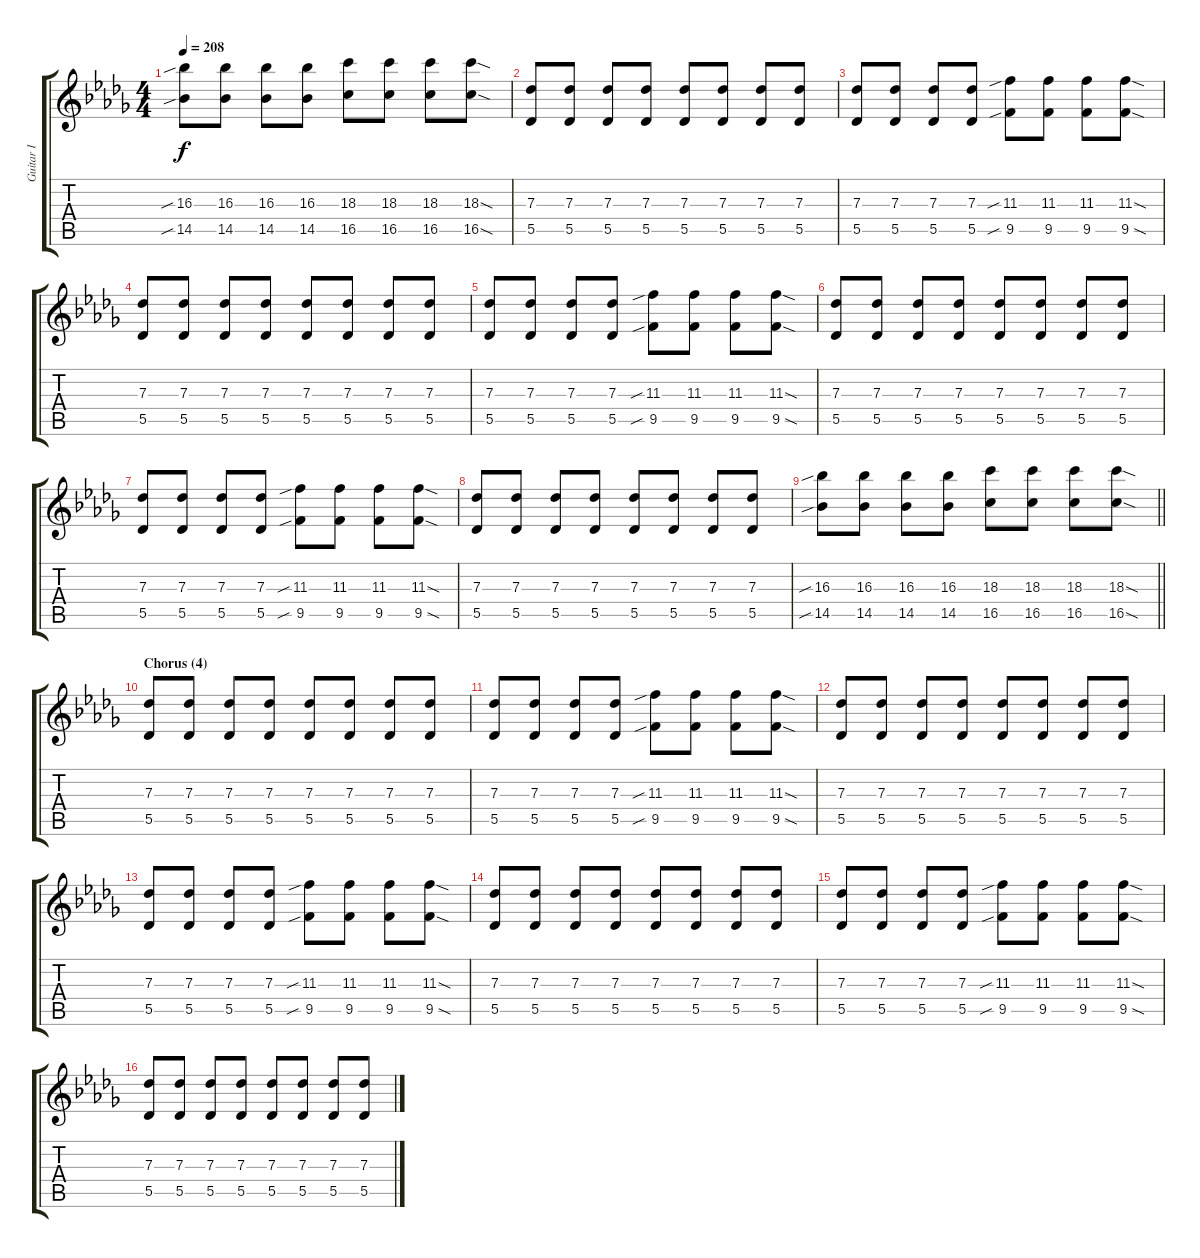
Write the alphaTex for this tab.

\track ("Guitar I" "Guitar I") {instrument distortionguitar}
\staff {score tabs}
\tuning (Eb4 Bb3 Gb3 Db3 Ab2 Db2) {hide}
\ts (4 4)
\tempo 208
\clef g2
\ks db
(16.3{sib} 14.5{sib}).8{dy f} (16.3 14.5).8 (16.3 14.5).8 (16.3 14.5).8 (18.3 16.5).8 (18.3 16.5).8 (18.3 16.5).8 (18.3{sod} 16.5{sod}).8 |
(7.3 5.5).8 (7.3 5.5).8 (7.3 5.5).8 (7.3 5.5).8 (7.3 5.5).8 (7.3 5.5).8 (7.3 5.5).8 (7.3 5.5).8 |
(7.3 5.5).8 (7.3 5.5).8 (7.3 5.5).8 (7.3 5.5).8 (11.3{sib} 9.5{sib}).8 (11.3 9.5).8 (11.3 9.5).8 (11.3{sod} 9.5{sod}).8 |
(7.3 5.5).8 (7.3 5.5).8 (7.3 5.5).8 (7.3 5.5).8 (7.3 5.5).8 (7.3 5.5).8 (7.3 5.5).8 (7.3 5.5).8 |
(7.3 5.5).8 (7.3 5.5).8 (7.3 5.5).8 (7.3 5.5).8 (11.3{sib} 9.5{sib}).8 (11.3 9.5).8 (11.3 9.5).8 (11.3{sod} 9.5{sod}).8 |
(7.3 5.5).8 (7.3 5.5).8 (7.3 5.5).8 (7.3 5.5).8 (7.3 5.5).8 (7.3 5.5).8 (7.3 5.5).8 (7.3 5.5).8 |
(7.3 5.5).8 (7.3 5.5).8 (7.3 5.5).8 (7.3 5.5).8 (11.3{sib} 9.5{sib}).8 (11.3 9.5).8 (11.3 9.5).8 (11.3{sod} 9.5{sod}).8 |
(7.3 5.5).8 (7.3 5.5).8 (7.3 5.5).8 (7.3 5.5).8 (7.3 5.5).8 (7.3 5.5).8 (7.3 5.5).8 (7.3 5.5).8 |
\barLineRight lightlight
(16.3{sib} 14.5{sib}).8 (16.3 14.5).8 (16.3 14.5).8 (16.3 14.5).8 (18.3 16.5).8 (18.3 16.5).8 (18.3 16.5).8 (18.3{sod} 16.5{sod}).8 |
\section ("" "Chorus (4)")
(7.3 5.5).8 (7.3 5.5).8 (7.3 5.5).8 (7.3 5.5).8 (7.3 5.5).8 (7.3 5.5).8 (7.3 5.5).8 (7.3 5.5).8 |
(7.3 5.5).8 (7.3 5.5).8 (7.3 5.5).8 (7.3 5.5).8 (11.3{sib} 9.5{sib}).8 (11.3 9.5).8 (11.3 9.5).8 (11.3{sod} 9.5{sod}).8 |
(7.3 5.5).8 (7.3 5.5).8 (7.3 5.5).8 (7.3 5.5).8 (7.3 5.5).8 (7.3 5.5).8 (7.3 5.5).8 (7.3 5.5).8 |
(7.3 5.5).8 (7.3 5.5).8 (7.3 5.5).8 (7.3 5.5).8 (11.3{sib} 9.5{sib}).8 (11.3 9.5).8 (11.3 9.5).8 (11.3{sod} 9.5{sod}).8 |
(7.3 5.5).8 (7.3 5.5).8 (7.3 5.5).8 (7.3 5.5).8 (7.3 5.5).8 (7.3 5.5).8 (7.3 5.5).8 (7.3 5.5).8 |
(7.3 5.5).8 (7.3 5.5).8 (7.3 5.5).8 (7.3 5.5).8 (11.3{sib} 9.5{sib}).8 (11.3 9.5).8 (11.3 9.5).8 (11.3{sod} 9.5{sod}).8 |
(7.3 5.5).8 (7.3 5.5).8 (7.3 5.5).8 (7.3 5.5).8 (7.3 5.5).8 (7.3 5.5).8 (7.3 5.5).8 (7.3 5.5).8
